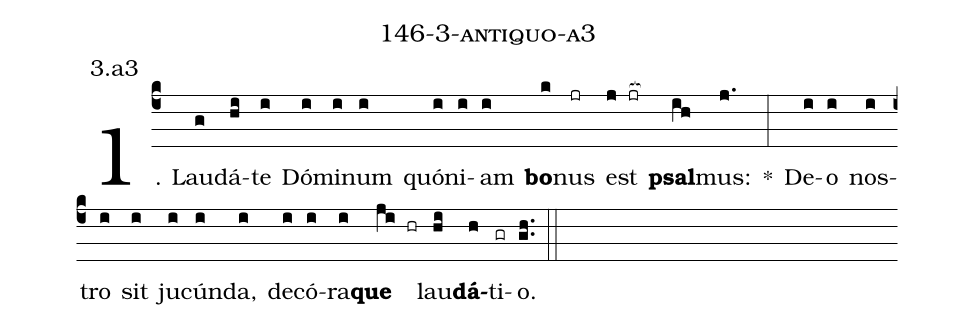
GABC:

name: 146-3-antiquo-a3;
annotation: 3.a3;
%%
(c4)1. Lau(g)dá(hi)te(i) Dó(i)mi(i)num(i) quón(i)i(i)am(i) <b>bo</b>(k)nus(jr) est(j jr[ocb:1{]) <b>psal</b>(ih[ocb:0}])mus:(j.) *(:) De(i)o(i) nos(i)tro(i) sit(i) ju(i)cún(i)da,(i) de(i)có(i)ra(i)<b>que</b>(ji hr) lau(hi)<b>dá</b>(h)ti(gr)o.(gh..) (::)
